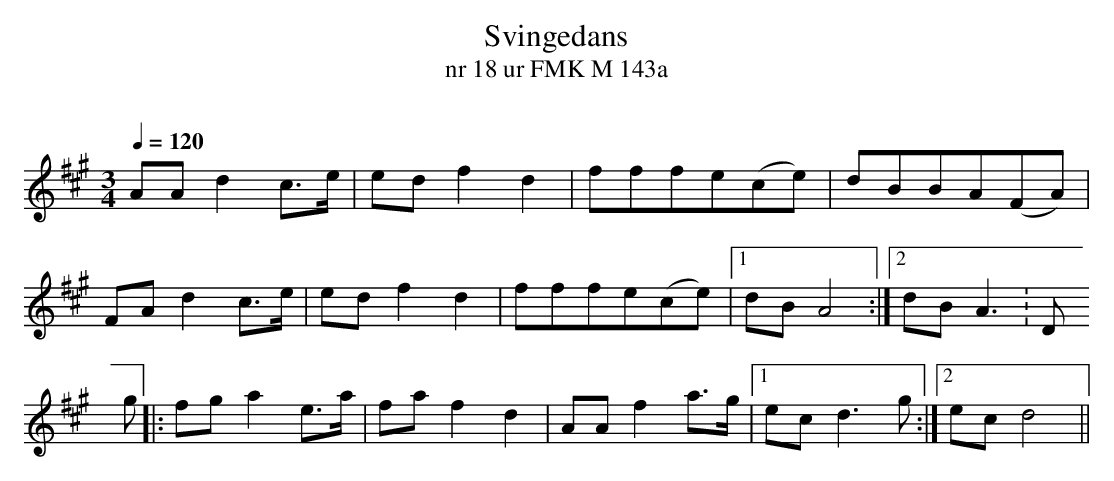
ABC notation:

X:1
T:Svingedans
T:nr 18 ur FMK M 143a
O:
M:3/4
L:1/8
Q:1/4=120
K:A
AA d2 c>e | ed f2 d2 | fffe(ce) | dBBA(FA) |
FA d2 c>e | ed f2 d2 | fffe(ce) |1 dB A4 :|2 dB A3 K:D
g |: fg a2 e>a | fa f2 d2 | AA f2 a>g |1 ec d3 g :|2 ec d4 ||
